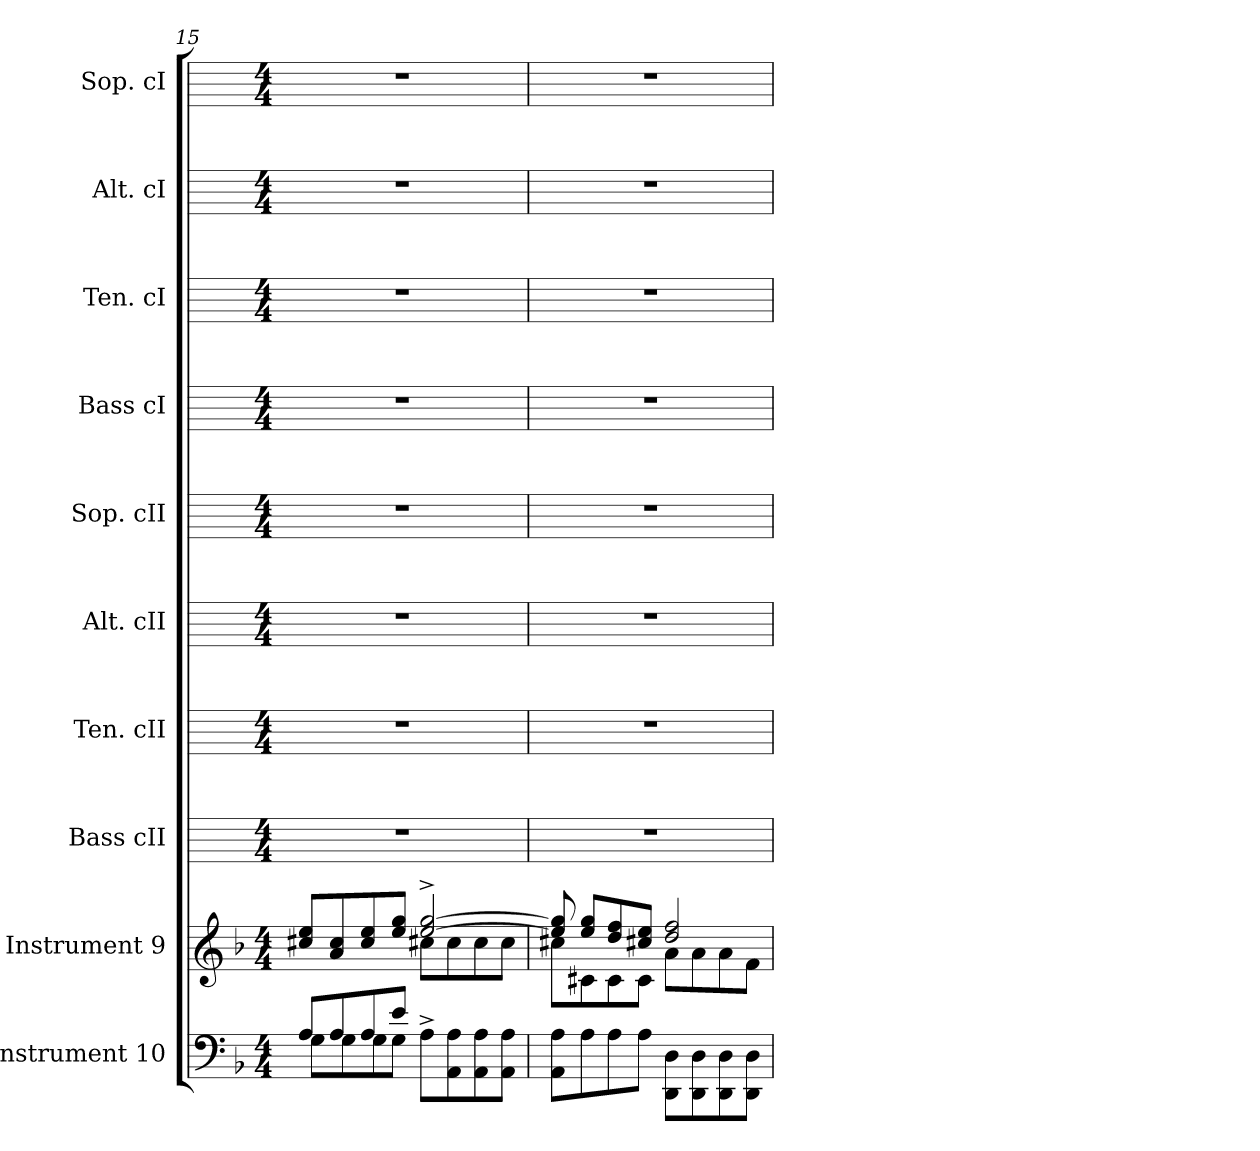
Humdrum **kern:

**kern	**kern	**kern	**kern	**kern	**kern	**kern	**kern	**kern	**kern
*part10	*part9	*part8	*part7	*part6	*part5	*part4	*part3	*part2	*part1
*staff10	*staff9	*staff8	*staff7	*staff6	*staff5	*staff4	*staff3	*staff2	*staff1
*I"Instrument 10	*I"Instrument 9	*I"Bass cII	*I"Ten. cII	*I"Alt. cII	*I"Sop. cII	*I"Bass cI	*I"Ten. cI	*I"Alt. cI	*I"Sop. cI
*	*	*I'Bass cII	*I'Ten. cII	*I'Alt. cII	*I'Sop. cII	*I'Bass cI	*I'Ten. cI	*I'Alt. cI	*I'Sop. cI
*clefF4	*clefG2	*	*	*	*	*	*	*	*
*k[b-]	*k[b-]	*k[]	*k[]	*k[]	*k[]	*k[]	*k[]	*k[]	*k[]
*F:	*F:	*C:	*C:	*C:	*C:	*C:	*C:	*C:	*C:
*M4/4	*M4/4	*M4/4	*M4/4	*M4/4	*M4/4	*M4/4	*M4/4	*M4/4	*M4/4
=15	=15	=15	=15	=15	=15	=15	=15	=15	=15
*^	*^	*	*	*	*	*	*	*	*
8A/L	8G\L	8ee/ 8cc#X/L	2ryy	1r	1r	1r	1r	1r	1r	1r	1r
8A/	8G\	8cc#/ 8a/	.	.	.	.	.	.	.	.	.
8A/	8G\	8ee/ 8cc#/	.	.	.	.	.	.	.	.	.
8e/J	8G\J	8gg/ 8ee/J	.	.	.	.	.	.	.	.	.
2ryy	8A^>\L	[<2gg/^> [<2ee/^>	8cc#X\L	.	.	.	.	.	.	.	.
.	8AA\ 8A\	.	8cc#\	.	.	.	.	.	.	.	.
.	8A\ 8AA\	.	8cc#\	.	.	.	.	.	.	.	.
.	8A\ 8AA\J	.	8cc#\J	.	.	.	.	.	.	.	.
*v	*v	*	*	*	*	*	*	*	*	*	*
!!LO:LB:g=z
=16	=16	=16	=16	=16	=16	=16	=16	=16	=16	=16
8A\ 8AA\L	8gg/] 8ee/]	8cc#X\L	1r	1r	1r	1r	1r	1r	1r	1r
8A\	8gg/ 8ee/L	8c#X\	.	.	.	.	.	.	.	.
8A\	8ff/ 8dd/	8c#\	.	.	.	.	.	.	.	.
8A\J	8ee/ 8cc#X/J	8c#\J	.	.	.	.	.	.	.	.
8D\ 8DD\L	2ff/ 2dd/	8a\L	.	.	.	.	.	.	.	.
8D\ 8DD\	.	8a\	.	.	.	.	.	.	.	.
8D\ 8DD\	.	8a\	.	.	.	.	.	.	.	.
8D\ 8DD\J	.	8f\J	.	.	.	.	.	.	.	.
*	*v	*v	*	*	*	*	*	*	*	*
=	=	=	=	=	=	=	=	=	=
*-	*-	*-	*-	*-	*-	*-	*-	*-	*-
